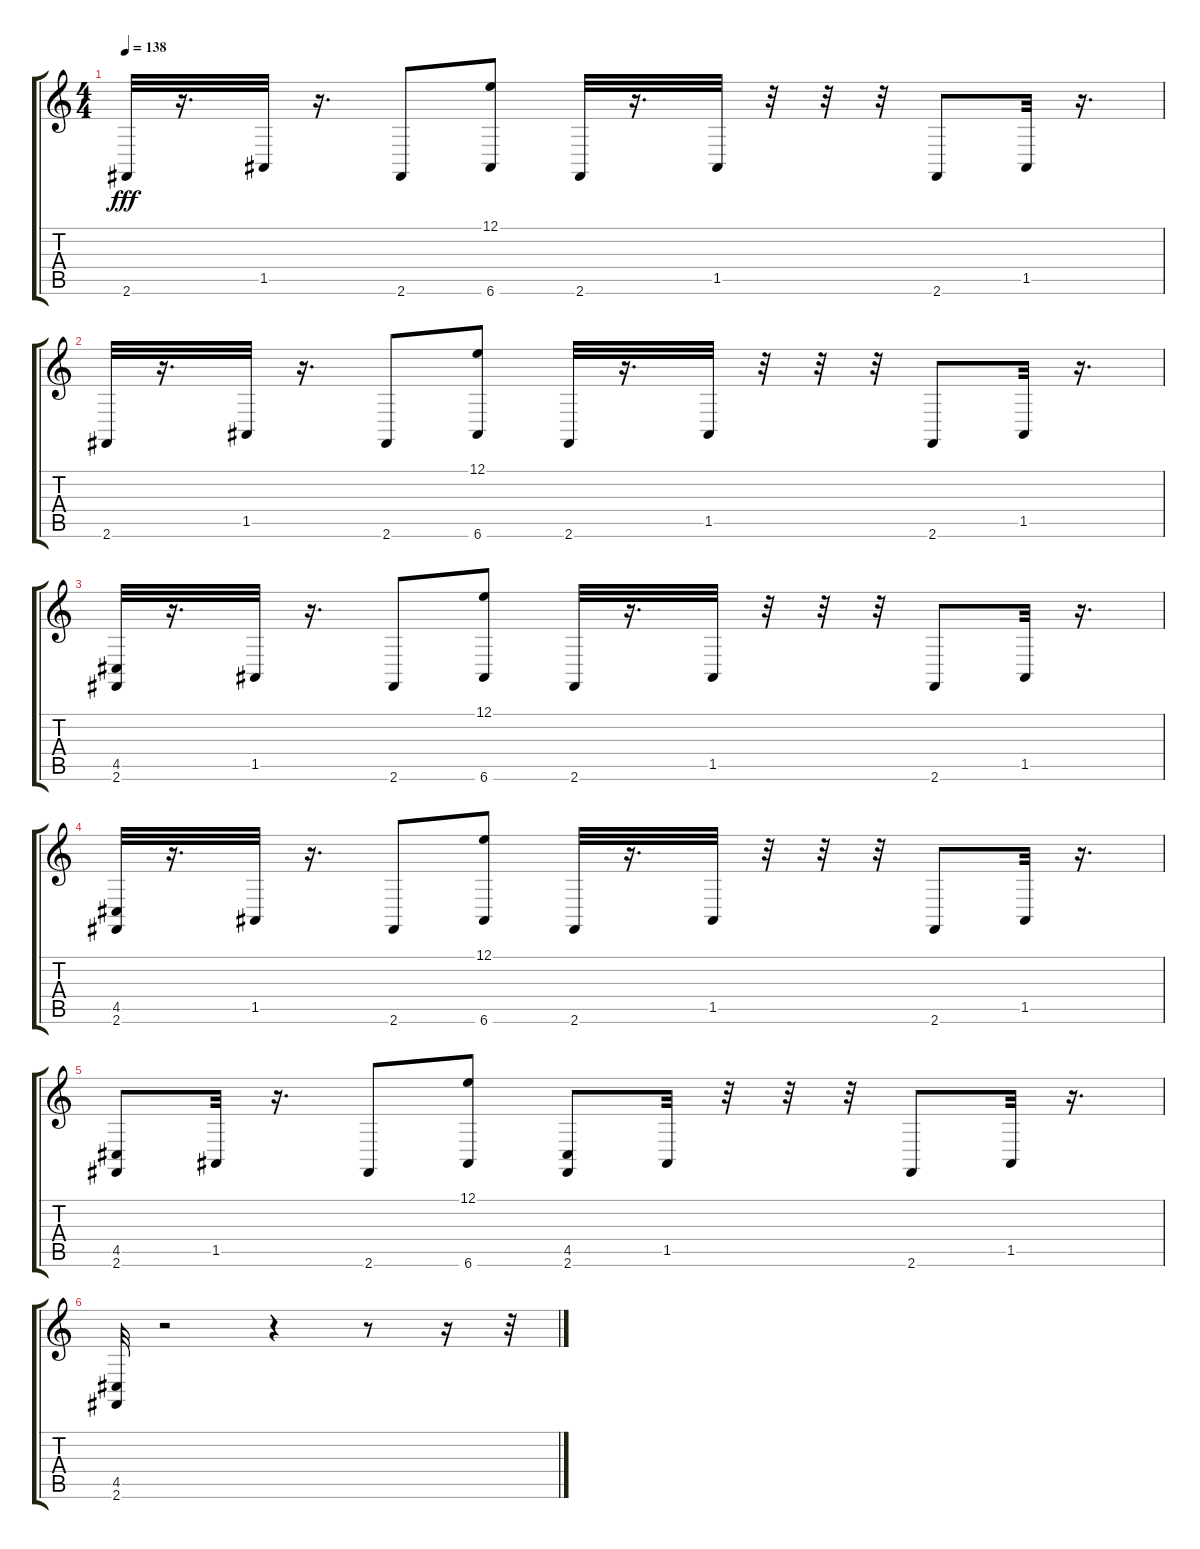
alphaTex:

\track "" {instrument woodblock}
\staff {score tabs}
\tuning (E4 B3 G3 D3 A2 E2) {hide}
\ts (4 4)
\tempo 138
\clef g2
\ks c
2.6.32{dy fff} r.16{d} 1.5.32 r.16{d} 2.6.8 (12.1 6.6).8 2.6.32 r.16{d} 1.5.32 r.32 r.32 r.32 2.6.8 1.5.32 r.16{d} |
2.6.32 r.16{d} 1.5.32 r.16{d} 2.6.8 (12.1 6.6).8 2.6.32 r.16{d} 1.5.32 r.32 r.32 r.32 2.6.8 1.5.32 r.16{d} |
(4.5 2.6).32 r.16{d} 1.5.32 r.16{d} 2.6.8 (12.1 6.6).8 2.6.32 r.16{d} 1.5.32 r.32 r.32 r.32 2.6.8 1.5.32 r.16{d} |
(4.5 2.6).32 r.16{d} 1.5.32 r.16{d} 2.6.8 (12.1 6.6).8 2.6.32 r.16{d} 1.5.32 r.32 r.32 r.32 2.6.8 1.5.32 r.16{d} |
(4.5 2.6).8 1.5.32 r.16{d} 2.6.8 (12.1 6.6).8 (4.5 2.6).8 1.5.32 r.32 r.32 r.32 2.6.8 1.5.32 r.16{d} |
(4.5 2.6).32 r.2 r.4 r.8 r.16 r.32
